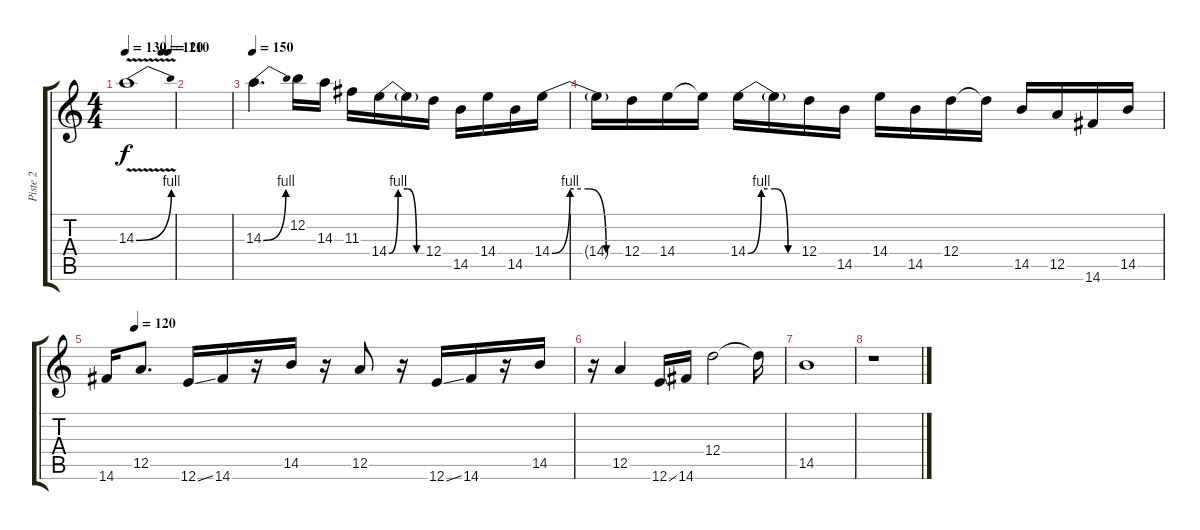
\track ("Piste 2" "Piste 2") {instrument overdrivenguitar}
\staff {score tabs}
\tuning (E4 B3 G3 D3 A2 E2) {hide}
\ts (4 4)
\tempo 130
\tempo (120 0.75)
\tempo (110 0.875)
\clef g2
\ks c
14.3{be (bend 0 0 60 4) v}.1{dy f} |
|
\tempo 150
14.3{be (bend 0 0 60 4)}.4{d} 12.2.16 14.3.16 11.3.16 14.4{be (custom 0 0 15 4 30 4 45 0 60 0)}.16 14.4{t}.16 12.4.16 14.5.16 14.4.16 14.5.16 14.4{be (custom 0 0 15 4 30 4 45 0 60 0)}.16 |
14.4{t}.16 12.4.16 14.4.16 14.4{t}.16 14.4{be (custom 0 0 15 4 30 4 45 0 60 0)}.16 14.4{t}.16 12.4.16 14.5.16 14.4.16 14.5.16 12.4.16 12.4{t}.16 14.5.16 12.5.16 14.6.16 14.5.16 |
\tempo (120 0.0625)
14.6.16 12.5.8{d} 12.6{ss}.16 14.6.16 r.16 14.5.16 r.16 12.5.8 r.16 12.6{ss}.16 14.6.16 r.16 14.5.16 |
r.16 12.5.4 12.6{ss}.16 14.6.16 12.4.2 12.4{t}.16 |
14.5.1 |
r.1
